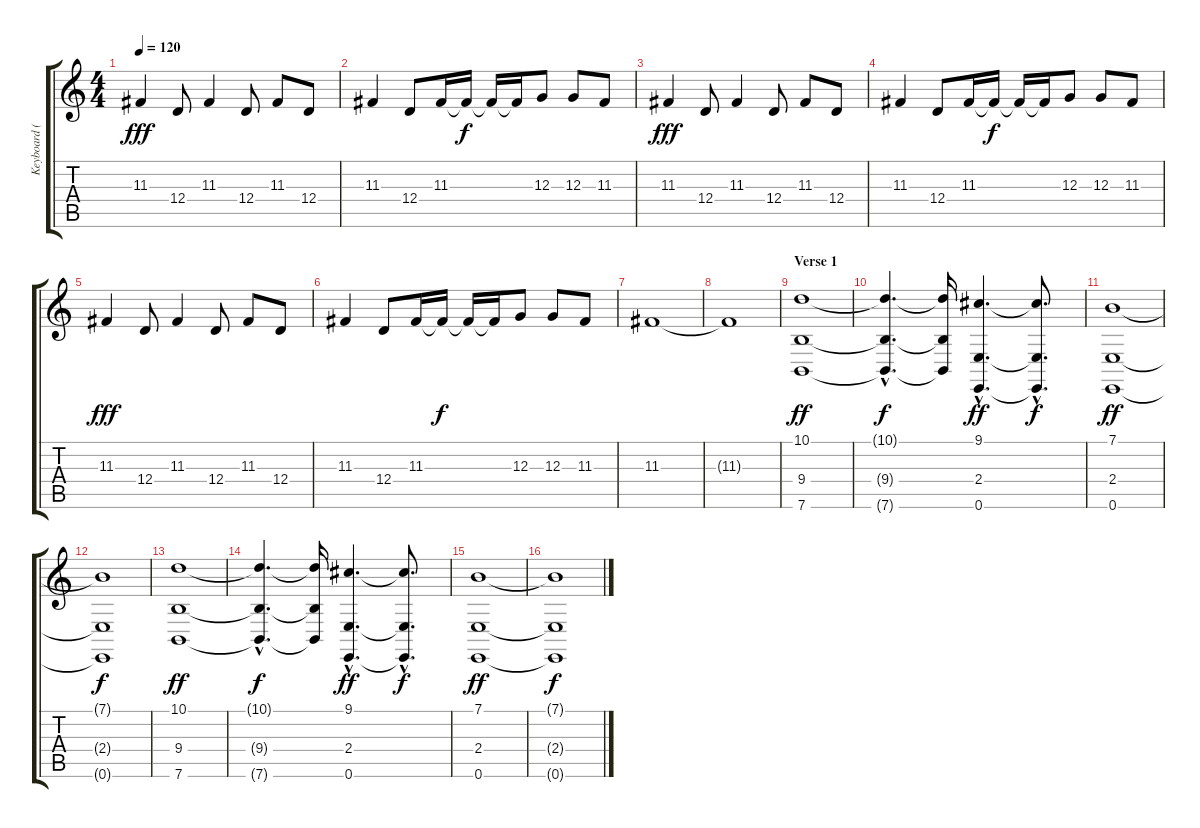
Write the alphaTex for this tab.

\track ("Keyboard (Atmospheric)" "Keyboard (") {instrument pad2warm}
\staff {score tabs}
\tuning (E4 B3 G3 D3 A2 E2) {hide}
\ts (4 4)
\tempo 120
\clef g2
\ks c
11.3.4{dy fff} 12.4.8 11.3.4 12.4.8 11.3.8 12.4.8 |
11.3.4 12.4.8 11.3.16 11.3{t}.16{dy f} 11.3{t}.16 11.3{t}.16 12.3.8 12.3.8 11.3.8 |
11.3.4{dy fff} 12.4.8 11.3.4 12.4.8 11.3.8 12.4.8 |
11.3.4 12.4.8 11.3.16 11.3{t}.16{dy f} 11.3{t}.16 11.3{t}.16 12.3.8 12.3.8 11.3.8 |
11.3.4{dy fff} 12.4.8 11.3.4 12.4.8 11.3.8 12.4.8 |
11.3.4 12.4.8 11.3.16 11.3{t}.16{dy f} 11.3{t}.16 11.3{t}.16 12.3.8 12.3.8 11.3.8 |
11.3.1 |
11.3{t}.1 |
\section ("" "Verse 1")
(10.1 9.4 7.6).1{dy ff volume 10} |
(10.1{hac t} 9.4{hac t} 7.6{hac t}).4{d dy f} (10.1{t} 9.4{t} 7.6{t}).16 (9.1{hac} 2.4{hac} 0.6{hac}).4{d dy ff} (9.1{hac t} 2.4{hac t} 0.6{hac t}).8{d dy f} |
(7.1 2.4 0.6).1{dy ff} |
(7.1{t} 2.4{t} 0.6{t}).1{dy f} |
(10.1 9.4 7.6).1{dy ff} |
(10.1{hac t} 9.4{hac t} 7.6{hac t}).4{d dy f} (10.1{t} 9.4{t} 7.6{t}).16 (9.1{hac} 2.4{hac} 0.6{hac}).4{d dy ff} (9.1{hac t} 2.4{hac t} 0.6{hac t}).8{d dy f} |
(7.1 2.4 0.6).1{dy ff} |
(7.1{t} 2.4{t} 0.6{t}).1{dy f}
